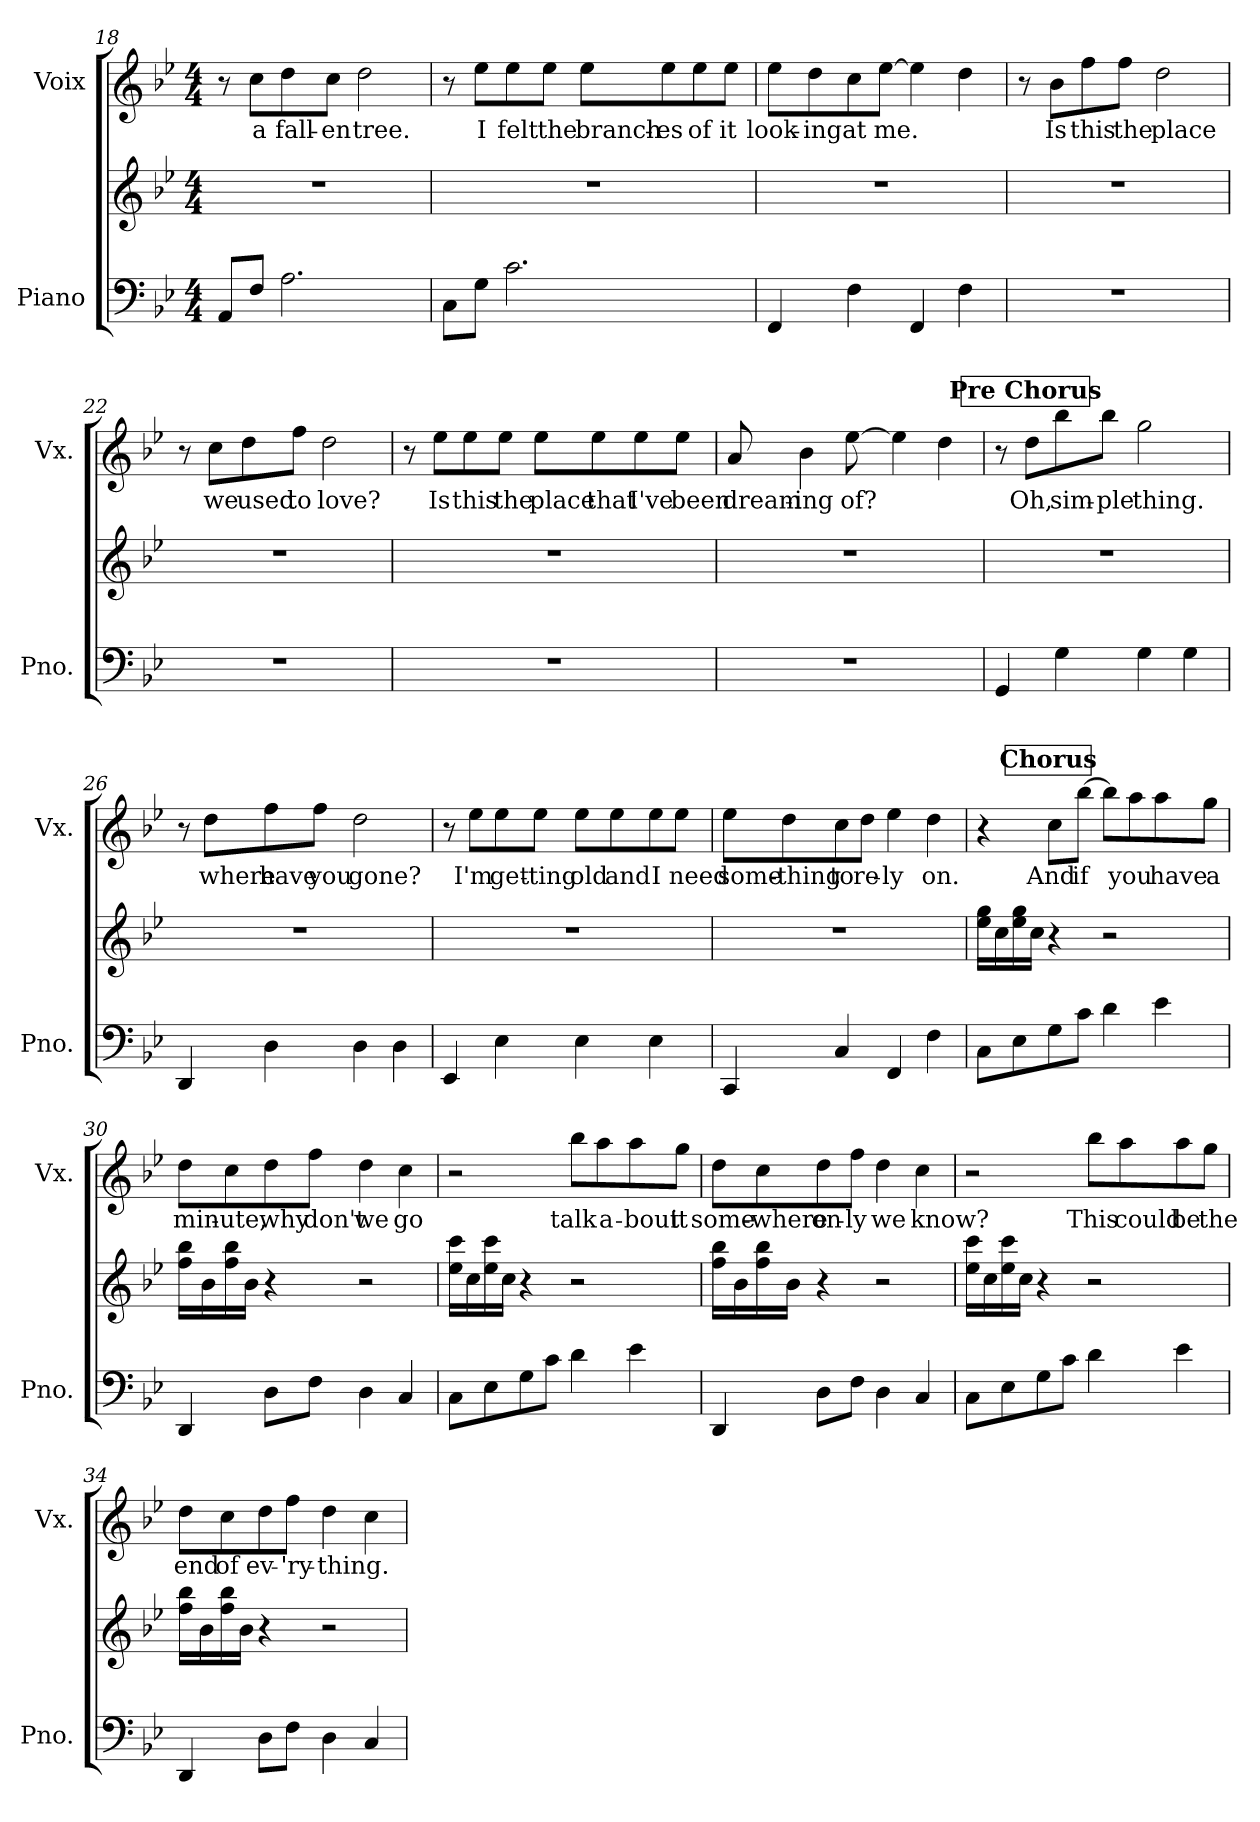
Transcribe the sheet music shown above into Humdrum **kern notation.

**kern	**kern	**kern	**text
*part2	*part2	*part1	*part1
*staff3	*staff2	*staff1	*staff1
*I"Piano	*	*I"Voix	*
*I'Pno.	*	*I'Vx.	*
*clefF4	*clefG2	*clefG2	*
*k[b-e-]	*k[b-e-]	*k[b-e-]	*
*M4/4	*M4/4	*M4/4	*
=18	=18	=18	=18
8AA/L	1r	8r	.
8F/J	.	8cc\L	a
2.A\	.	8dd\	fall-
.	.	8cc\J	-en
.	.	2dd\	tree.
=19	=19	=19	=19
8C\L	1r	8r	.
8G\J	.	8ee-\L	I
2.c\	.	8ee-\	felt
.	.	8ee-\J	the
.	.	8ee-\L	branch-
.	.	8ee-\	-es
.	.	8ee-\	of
.	.	8ee-\J	it
=20	=20	=20	=20
4FF/	1r	8ee-\L	look-
.	.	8dd\	-ing
4F\	.	8cc\	at
.	.	[8ee-\J	me.
4FF/	.	4ee-\]	.
4F\	.	4dd\	.
!!LO:LB:g=z
=21	=21	=21	=21
1r	1r	8r	.
.	.	8b-\L	Is
.	.	8ff\	this
.	.	8ff\J	the
.	.	2dd\	place
=22	=22	=22	=22
1r	1r	8r	.
.	.	8cc\L	we
.	.	8dd\	used
.	.	8ff\J	to
.	.	2dd\	love?
=23	=23	=23	=23
1r	1r	8r	.
.	.	8ee-\L	Is
.	.	8ee-\	this
.	.	8ee-\J	the
.	.	8ee-\L	place
.	.	8ee-\	that
.	.	8ee-\	I've
.	.	8ee-\J	been
=24	=24	=24	=24
1r	1r	8a/	dream-
.	.	4b-\	-ing
.	.	[8ee-\	of?
.	.	4ee-\]	.
.	.	4dd\	.
!!LO:LB:g=z
!!LO:REH:place=s1:a:B:fs=14:t=Pre Chorus:qo=0.5
=25	=25	=25	=25
4GG/	1r	8r	.
.	.	8dd\L	Oh,
4G\	.	8bb-\	sim-
.	.	8bb-\J	-ple
4G\	.	2gg\	thing.
4G\	.	.	.
=26	=26	=26	=26
4DD/	1r	8r	.
.	.	8dd\L	where
4D\	.	8ff\	have
.	.	8ff\J	you
4D\	.	2dd\	gone?
4D\	.	.	.
=27	=27	=27	=27
4EE-/	1r	8r	.
.	.	8ee-\L	I'm
4E-\	.	8ee-\	get-
.	.	8ee-\J	-ting
4E-\	.	8ee-\L	old
.	.	8ee-\	and
4E-\	.	8ee-\	I
.	.	8ee-\J	need
!!LO:LB:g=z
=28	=28	=28	=28
4CC/	1r	8ee-\L	some-
.	.	8dd\	-thing
4C/	.	8cc\	to
.	.	8dd\J	re-
4FF/	.	4ee-\	-ly
4F\	.	4dd\	on.
!!LO:PB:g=z
!!LO:REH:place=s1:a:B:fs=14:t=Chorus:qo=1
=29	=29	=29	=29
8C\L	16ee-\ 16gg\LL	4r	.
.	16cc\	.	.
8E-\	16ee-\ 16gg\	.	.
.	16cc\JJ	.	.
8G\	4r	8cc\L	And
8c\J	.	[8bb-\J	if
4d\	2r	8bb-\L]	.
.	.	8aa\	you
4e-\	.	8aa\	have
.	.	8gg\J	a
=30	=30	=30	=30
4DD/	16ff\ 16bb-\LL	8dd\L	min-
.	16b-\	.	.
.	16ff\ 16bb-\	8cc\	-ute,
.	16b-\JJ	.	.
8D\L	4r	8dd\	why
8F\J	.	8ff\J	don't
4D\	2r	4dd\	we
4C/	.	4cc\	go
=31	=31	=31	=31
8C\L	16ee-\ 16ccc\LL	2r	.
.	16cc\	.	.
8E-\	16ee-\ 16ccc\	.	.
.	16cc\JJ	.	.
8G\	4r	.	.
8c\J	.	.	.
4d\	2r	8bb-\L	talk
.	.	8aa\	a-
4e-\	.	8aa\	-bout
.	.	8gg\J	it
!!LO:LB:g=z
=32	=32	=32	=32
4DD/	16ff\ 16bb-\LL	8dd\L	some-
.	16b-\	.	.
.	16ff\ 16bb-\	8cc\	-where
.	16b-\JJ	.	.
8D\L	4r	8dd\	on-
8F\J	.	8ff\J	-ly
4D\	2r	4dd\	we
4C/	.	4cc\	know?
=33	=33	=33	=33
8C\L	16ee-\ 16ccc\LL	2r	.
.	16cc\	.	.
8E-\	16ee-\ 16ccc\	.	.
.	16cc\JJ	.	.
8G\	4r	.	.
8c\J	.	.	.
4d\	2r	8bb-\L	This
.	.	8aa\	could
4e-\	.	8aa\	be
.	.	8gg\J	the
=34	=34	=34	=34
4DD/	16ff\ 16bb-\LL	8dd\L	end
.	16b-\	.	.
.	16ff\ 16bb-\	8cc\	of
.	16b-\JJ	.	.
8D\L	4r	8dd\	ev-
8F\J	.	8ff\J	-'ry-
4D\	2r	4dd\	-thing.
4C/	.	4cc\	.
=	=	=	=
*-	*-	*-	*-
